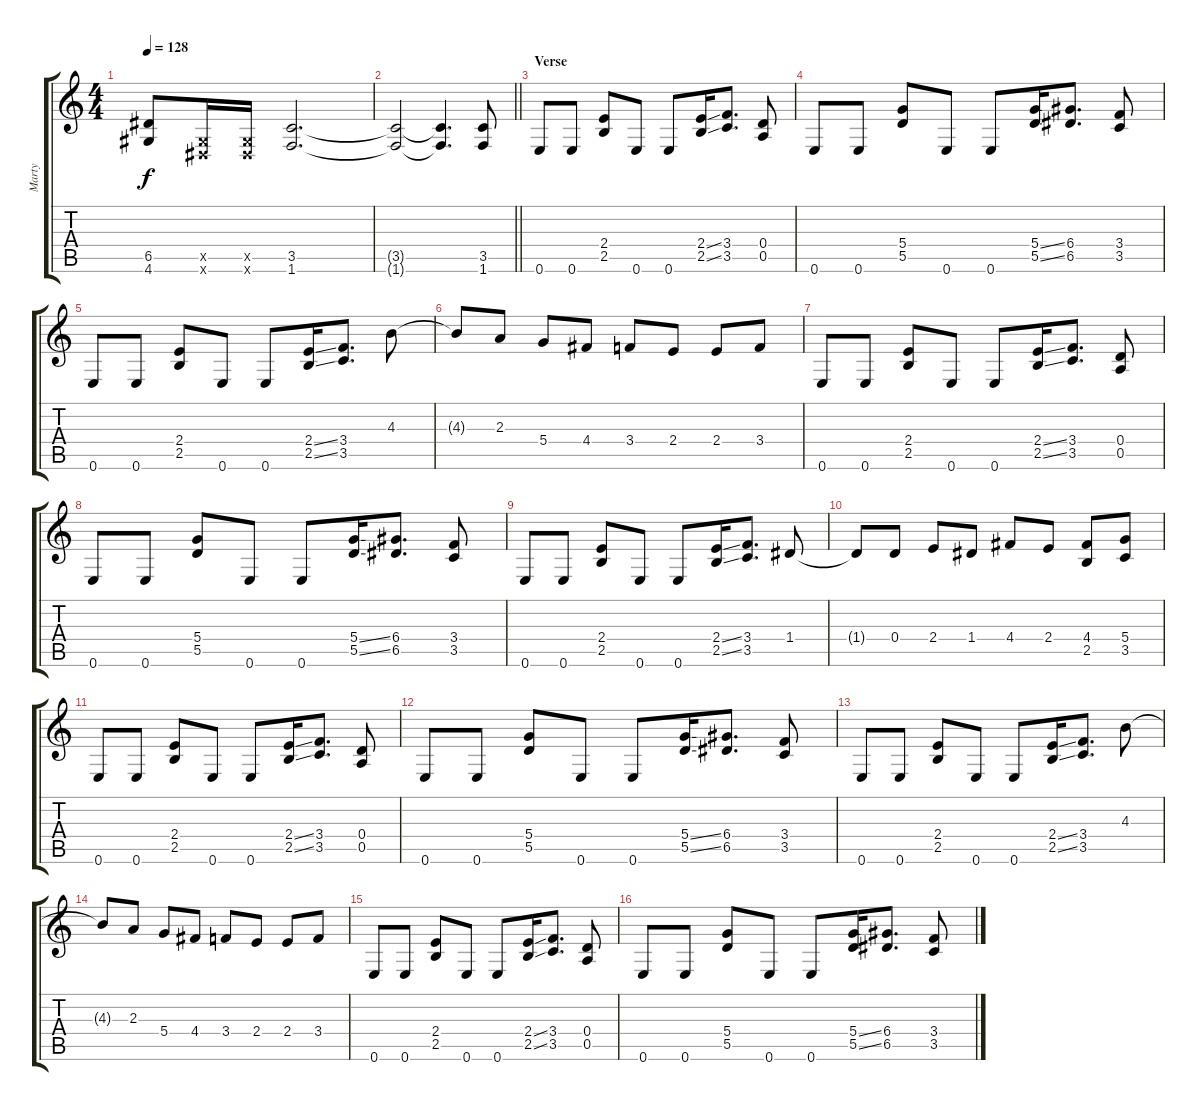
\track ("Marty" "Marty") {instrument distortionguitar}
\staff {score tabs}
\tuning (E4 B3 G3 D3 A2 E2) {hide}
\ts (4 4)
\tempo 128
\clef g2
\ks c
(6.5 4.6).8{dy f} (-1.5{x} -1.6{x}).16 (-1.5{x} -1.6{x}).16 (3.5 1.6).2{d} |
\barLineRight lightlight
(3.5{t} 1.6{t}).2 (3.5{t} 1.6{t}).4{d} (3.5 1.6).8 |
\section ("" "Verse")
0.6.8 0.6.8 (2.4 2.5).8 0.6.8 0.6.8 (2.4{ss} 2.5{ss}).16 (3.4 3.5).8{d} (0.4 0.5).8 |
0.6.8 0.6.8 (5.4 5.5).8 0.6.8 0.6.8 (5.4{ss} 5.5{ss}).16 (6.4 6.5).8{d} (3.4 3.5).8 |
0.6.8 0.6.8 (2.4 2.5).8 0.6.8 0.6.8 (2.4{ss} 2.5{ss}).16 (3.4 3.5).8{d} 4.3.8 |
4.3{t}.8 2.3.8 5.4.8 4.4.8 3.4.8 2.4.8 2.4.8 3.4.8 |
0.6.8 0.6.8 (2.4 2.5).8 0.6.8 0.6.8 (2.4{ss} 2.5{ss}).16 (3.4 3.5).8{d} (0.4 0.5).8 |
0.6.8 0.6.8 (5.4 5.5).8 0.6.8 0.6.8 (5.4{ss} 5.5{ss}).16 (6.4 6.5).8{d} (3.4 3.5).8 |
0.6.8 0.6.8 (2.4 2.5).8 0.6.8 0.6.8 (2.4{ss} 2.5{ss}).16 (3.4 3.5).8{d} 1.4.8 |
1.4{t}.8 0.4.8 2.4.8 1.4.8 4.4.8 2.4.8 (4.4 2.5).8 (5.4 3.5).8 |
0.6.8 0.6.8 (2.4 2.5).8 0.6.8 0.6.8 (2.4{ss} 2.5{ss}).16 (3.4 3.5).8{d} (0.4 0.5).8 |
0.6.8 0.6.8 (5.4 5.5).8 0.6.8 0.6.8 (5.4{ss} 5.5{ss}).16 (6.4 6.5).8{d} (3.4 3.5).8 |
0.6.8 0.6.8 (2.4 2.5).8 0.6.8 0.6.8 (2.4{ss} 2.5{ss}).16 (3.4 3.5).8{d} 4.3.8 |
4.3{t}.8 2.3.8 5.4.8 4.4.8 3.4.8 2.4.8 2.4.8 3.4.8 |
0.6.8 0.6.8 (2.4 2.5).8 0.6.8 0.6.8 (2.4{ss} 2.5{ss}).16 (3.4 3.5).8{d} (0.4 0.5).8 |
0.6.8 0.6.8 (5.4 5.5).8 0.6.8 0.6.8 (5.4{ss} 5.5{ss}).16 (6.4 6.5).8{d} (3.4 3.5).8
